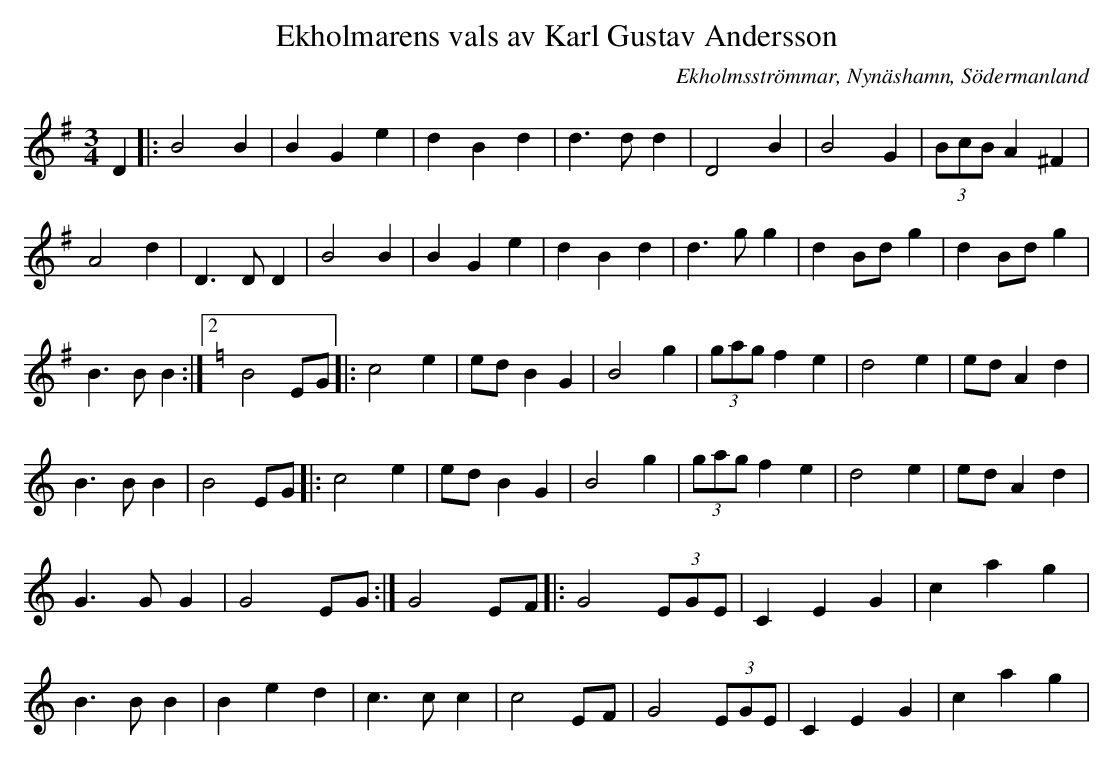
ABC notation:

X:1
T:Ekholmarens vals av Karl Gustav Andersson
O:Ekholmsströmmar, Nynäshamn, Södermanland
M:3/4
L:1/8
K:G
D2 |: B4  B2 | B2 G2 e2 | d2 B2 d2 | d3 d  d2 | D4    B2 | B4   G2 | (3BcB A2 ^F2 |
      A4  d2 | D3D   D2 | B4    B2 | B2 G2 e2 | d2 B2 d2 | d3 g g2 | d2  Bd    g2 | d2 Bd g2 |
   1 B3B B2 :|2 [K: C] B4  EG |: c4  e2 | ed B2 G2 | B4  g2 | (3gag f2 e2 | d4  e2 | ed A2 d2 |
    B3 B B2 | B4  EG |: c4  e2 | ed B2 G2 | B4  g2 | (3gag f2 e2 | d4  e2 | ed A2 d2 |
    G3 G G2 | 1G4  EG :| 2 G4 EF |: G4 (3EGE | C2 E2 G2 | c2 a2 g2 |
    B3 B B2 | B2 e2 d2 | c3 c c2 | c4   EF | G4 (3EGE | C2 E2 G2 | c2 a2 g2 |
